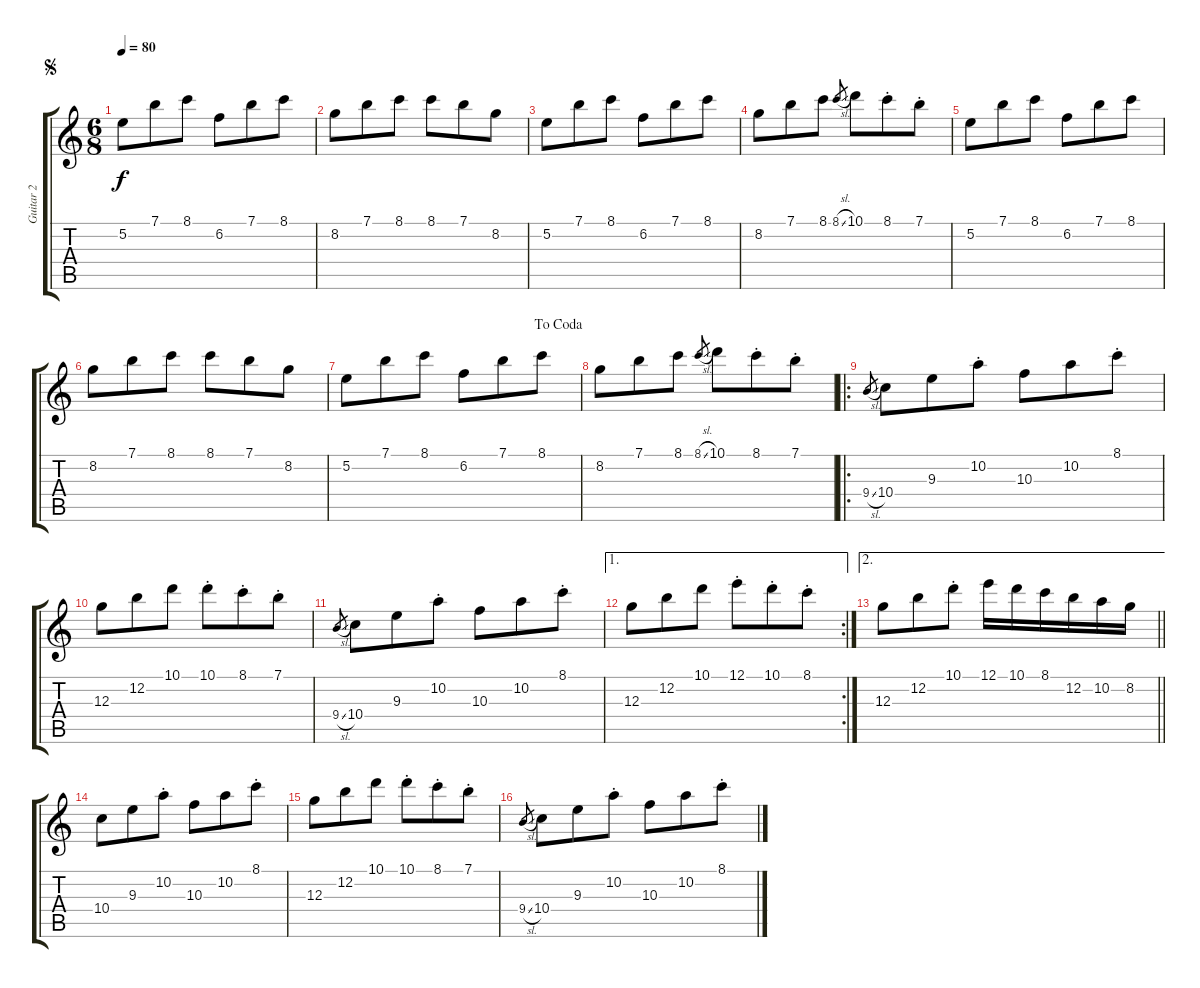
\track ("Guitar 2" "Guitar 2") {instrument acousticguitarsteel}
\staff {score tabs}
\tuning (E4 B3 G3 D3 A2 E2) {hide}
\ts (6 8)
\jump segno
\tempo 80
\clef g2
\ks c
5.2.8{dy f} 7.1.8 8.1.8 6.2.8 7.1.8 8.1.8 |
8.2.8 7.1.8 8.1.8 8.1.8 7.1.8 8.2.8 |
5.2.8 7.1.8 8.1.8 6.2.8 7.1.8 8.1.8 |
8.2.8 7.1.8 8.1.8 8.1{sl}.8{gr} 10.1.8 8.1{st}.8 7.1{st}.8 |
5.2.8 7.1.8 8.1.8 6.2.8 7.1.8 8.1.8 |
8.2.8 7.1.8 8.1.8 8.1.8 7.1.8 8.2.8 |
\jump dacoda
5.2.8 7.1.8 8.1.8 6.2.8 7.1.8 8.1.8 |
8.2.8 7.1.8 8.1.8 8.1{sl}.8{gr} 10.1.8 8.1{st}.8 7.1{st}.8 |
\ro
9.4{sl}.8{gr} 10.4.8 9.3.8 10.2{st}.8 10.3.8 10.2.8 8.1{st}.8 |
12.3.8 12.2.8 10.1.8 10.1{st}.8 8.1{st}.8 7.1{st}.8 |
9.4{sl}.8{gr} 10.4.8 9.3.8 10.2{st}.8 10.3.8 10.2.8 8.1{st}.8 |
\ae 1
\rc 2
12.3.8 12.2.8 10.1.8 12.1{st}.8 10.1{st}.8 8.1{st}.8 |
\ae 2
\barLineRight lightlight
12.3.8 12.2.8 10.1{st}.8 12.1.16 10.1.16 8.1.16 12.2.16 10.2.16 8.2.16 |
10.4.8 9.3.8 10.2{st}.8 10.3.8 10.2.8 8.1{st}.8 |
12.3.8 12.2.8 10.1.8 10.1{st}.8 8.1{st}.8 7.1{st}.8 |
9.4{sl}.8{gr} 10.4.8 9.3.8 10.2{st}.8 10.3.8 10.2.8 8.1{st}.8
